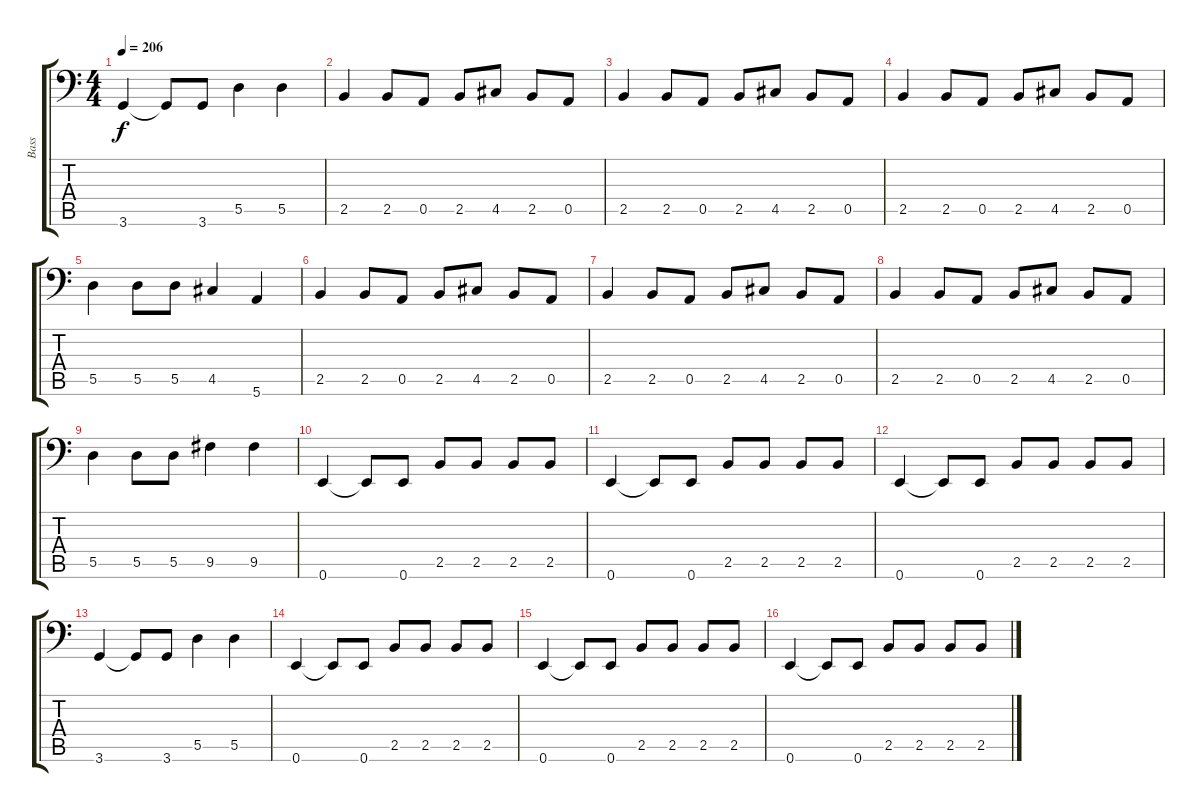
\track ("Bass" "Bass") {instrument electricbasspick}
\staff {score tabs}
\tuning (E3 B2 G2 D2 A1 E1) {hide}
\ts (4 4)
\tempo 206
\clef f4
\ks c
3.6.4{dy f} 3.6{t}.8 3.6.8 5.5.4 5.5.4 |
2.5.4 2.5.8 0.5.8 2.5.8 4.5.8 2.5.8 0.5.8 |
2.5.4 2.5.8 0.5.8 2.5.8 4.5.8 2.5.8 0.5.8 |
2.5.4 2.5.8 0.5.8 2.5.8 4.5.8 2.5.8 0.5.8 |
5.5.4 5.5.8 5.5.8 4.5.4 5.6.4 |
2.5.4 2.5.8 0.5.8 2.5.8 4.5.8 2.5.8 0.5.8 |
2.5.4 2.5.8 0.5.8 2.5.8 4.5.8 2.5.8 0.5.8 |
2.5.4 2.5.8 0.5.8 2.5.8 4.5.8 2.5.8 0.5.8 |
5.5.4 5.5.8 5.5.8 9.5.4 9.5.4 |
0.6.4 0.6{t}.8 0.6.8 2.5.8 2.5.8 2.5.8 2.5.8 |
0.6.4 0.6{t}.8 0.6.8 2.5.8 2.5.8 2.5.8 2.5.8 |
0.6.4 0.6{t}.8 0.6.8 2.5.8 2.5.8 2.5.8 2.5.8 |
3.6.4 3.6{t}.8 3.6.8 5.5.4 5.5.4 |
0.6.4 0.6{t}.8 0.6.8 2.5.8 2.5.8 2.5.8 2.5.8 |
0.6.4 0.6{t}.8 0.6.8 2.5.8 2.5.8 2.5.8 2.5.8 |
0.6.4 0.6{t}.8 0.6.8 2.5.8 2.5.8 2.5.8 2.5.8
